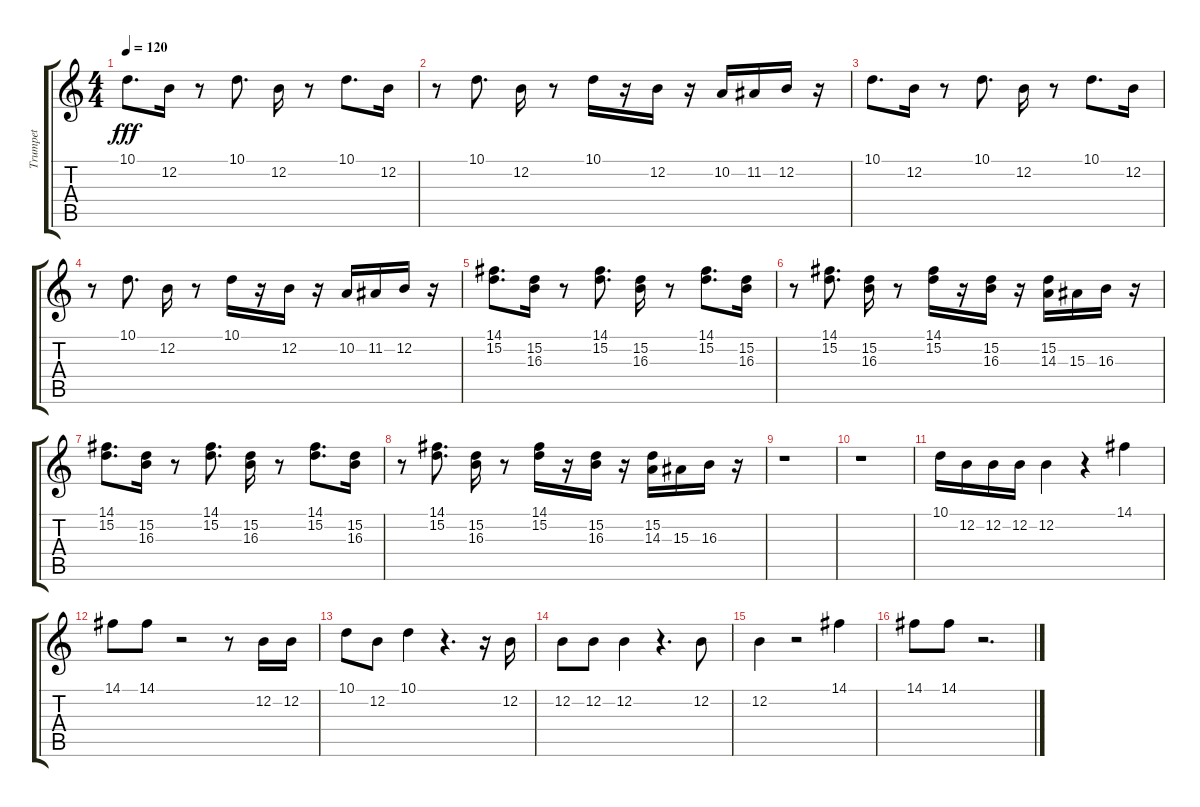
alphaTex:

\track ("Trumpet" "Trumpet") {instrument trumpet}
\staff {score tabs}
\tuning (E4 B3 G3 D3 A2 E2) {hide}
\ts (4 4)
\tempo 120
\clef g2
\ks c
10.1.8{d dy fff} 12.2.16 r.8 10.1.8{d} 12.2.16 r.8 10.1.8{d} 12.2.16 |
r.8 10.1.8{d} 12.2.16 r.8 10.1.16 r.16 12.2.16 r.16 10.2.16 11.2.16 12.2.16 r.16 |
10.1.8{d} 12.2.16 r.8 10.1.8{d} 12.2.16 r.8 10.1.8{d} 12.2.16 |
r.8 10.1.8{d} 12.2.16 r.8 10.1.16 r.16 12.2.16 r.16 10.2.16 11.2.16 12.2.16 r.16 |
(14.1 15.2).8{d} (15.2 16.3).16 r.8 (14.1 15.2).8{d} (15.2 16.3).16 r.8 (14.1 15.2).8{d} (15.2 16.3).16 |
r.8 (14.1 15.2).8{d} (15.2 16.3).16 r.8 (14.1 15.2).16 r.16 (15.2 16.3).16 r.16 (15.2 14.3).16 15.3.16 16.3.16 r.16 |
(14.1 15.2).8{d} (15.2 16.3).16 r.8 (14.1 15.2).8{d} (15.2 16.3).16 r.8 (14.1 15.2).8{d} (15.2 16.3).16 |
r.8 (14.1 15.2).8{d} (15.2 16.3).16 r.8 (14.1 15.2).16 r.16 (15.2 16.3).16 r.16 (15.2 14.3).16 15.3.16 16.3.16 r.16 |
r.1 |
r.1 |
10.1.16 12.2.16 12.2.16 12.2.16 12.2.4 r.4 14.1.4 |
14.1.8 14.1.8 r.2 r.8 12.2.16 12.2.16 |
10.1.8 12.2.8 10.1.4 r.4{d} r.16 12.2.16 |
12.2.8 12.2.8 12.2.4 r.4{d} 12.2.8 |
12.2.4 r.2 14.1.4 |
14.1.8 14.1.8 r.2{d}
